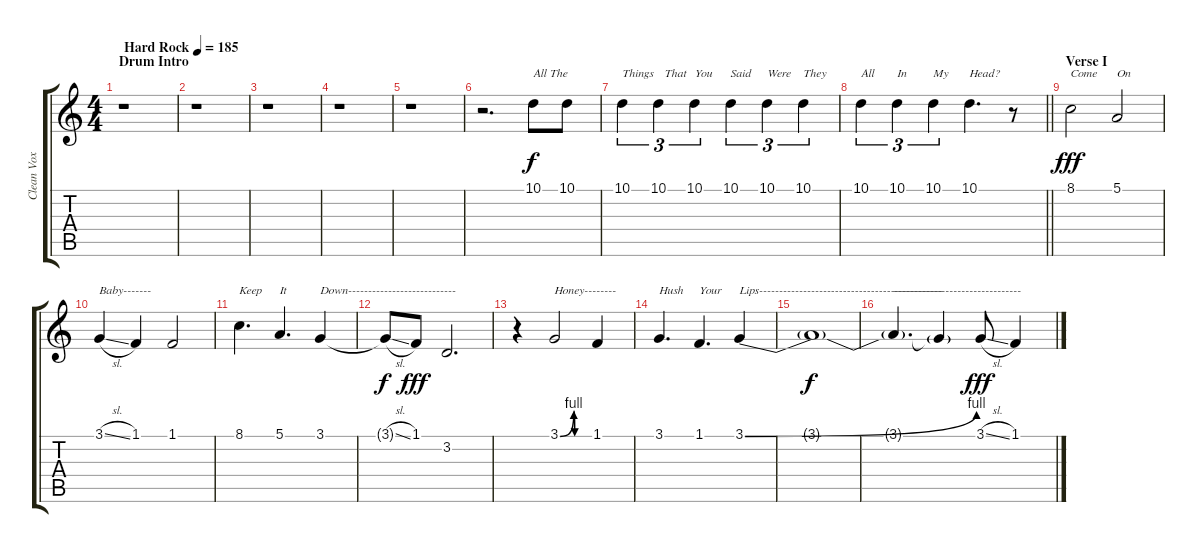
\track ("Clean Vox" "Clean Vox") {instrument lead2sawtooth}
\staff {score tabs}
\tuning (E4 B3 G3 D3 A2 D2) {hide}
\ts (4 4)
\section ("" "Drum Intro")
\tempo (185 "Hard Rock")
\clef g2
\ks c
r.1{dy f instrument lead2sawtooth} |
r.1 |
r.1 |
r.1 |
r.1 |
r.2{d volume 10} 10.1.8{txt "All The"} 10.1.8 |
10.1.4{tu (3 2) txt "Things"} 10.1.4{tu (3 2) txt "  That"} 10.1.4{tu (3 2) txt "You"} 10.1.4{tu (3 2) txt "Said"} 10.1.4{tu (3 2) txt "Were"} 10.1.4{tu (3 2) txt "They"} |
\barLineRight lightlight
10.1.4{tu (3 2) txt "All"} 10.1.4{tu (3 2) txt "In"} 10.1.4{tu (3 2) txt "My"} 10.1.4{d txt "Head?"} r.8 |
\section ("" "Verse I")
8.1.2{txt "Come" dy fff volume 11 balance 8} 5.1.2{txt "On"} |
3.1{sl}.4{txt "Baby-------"} 1.1.4 1.1.2 |
8.1.4{d txt "Keep"} 5.1.4{d txt "It"} 3.1.4{txt "Down---------------------------"} |
3.1{sl t}.8{dy f} 1.1.8{dy fff} 3.2.2{d} |
r.4 3.1{be (custom 0 0 28 4 30 0 60 0)}.2{txt "Honey--------"} 1.1.4 |
3.1.4{d txt "Hush"} 1.1.4{d txt "Your"} 3.1{be (bend 0 0 60 4)}.4{txt "Lips----------------------------------------------"} |
3.1{t}.1{dy f} |
3.1{t}.4{d txt "--------------------------------"} 3.1{t}.4 3.1{sl}.8{dy fff} 1.1.4
